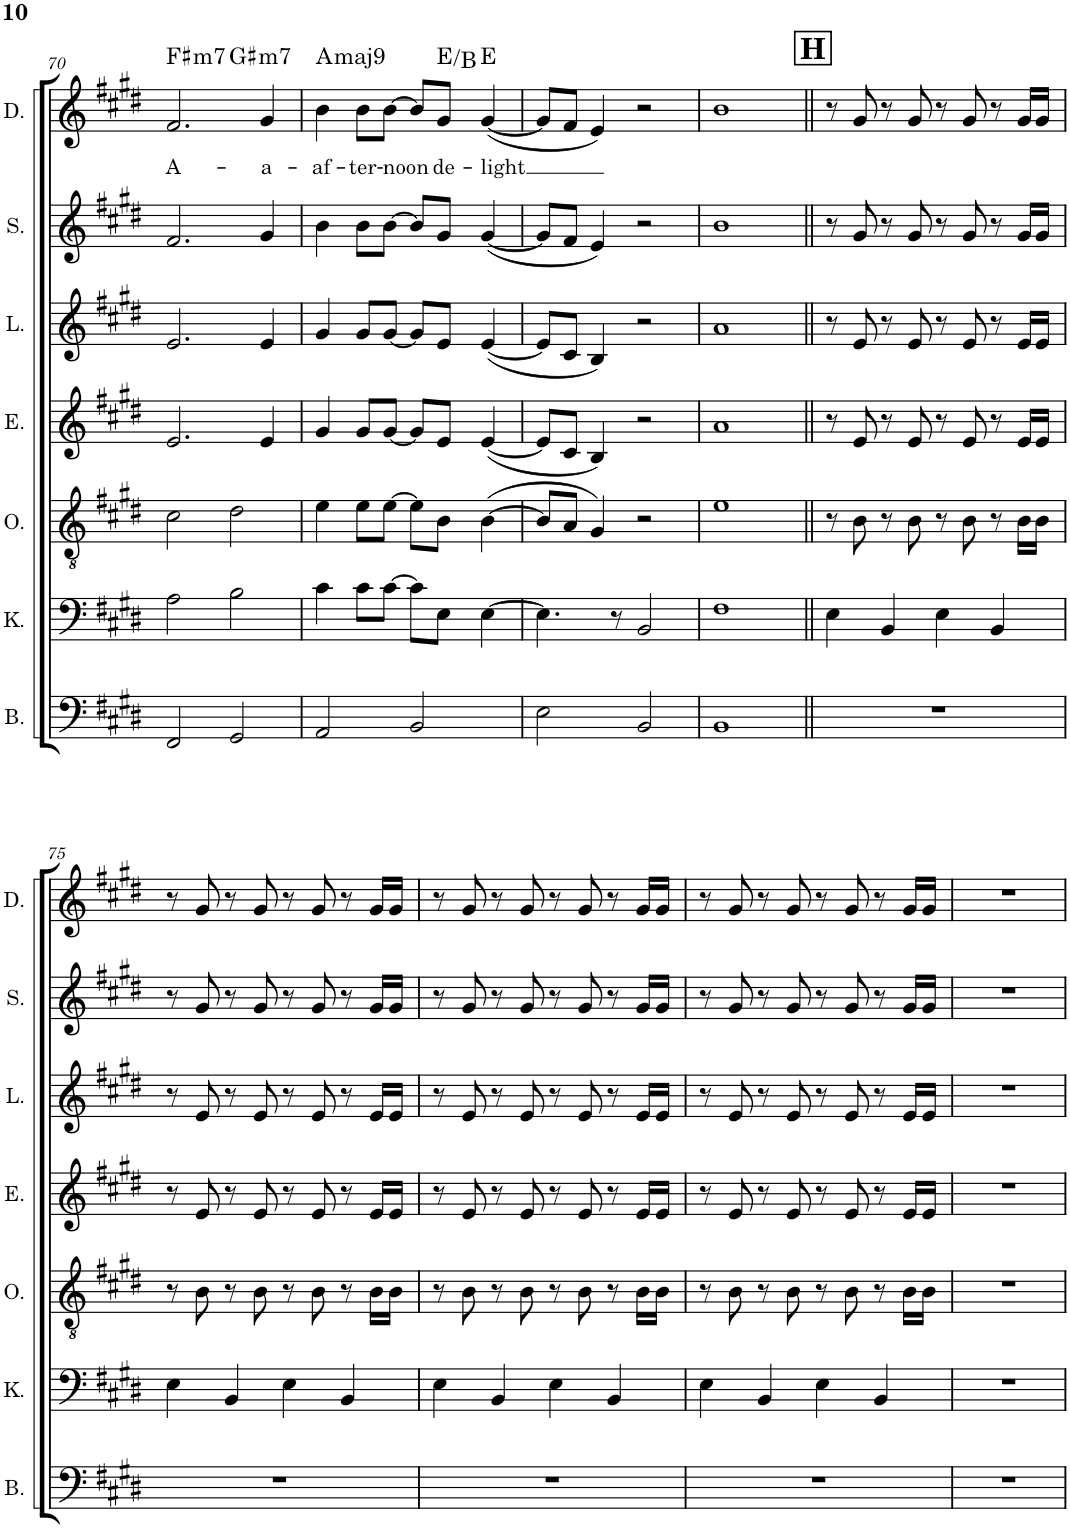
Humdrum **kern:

**kern	**kern	**kern	**kern	**kern	**kern	**kern	**text	**harte
*part7	*part6	*part5	*part4	*part3	*part2	*part1	*part1	*part1
*staff7	*staff6	*staff5	*staff4	*staff3	*staff2	*staff1	*staff1	*
*I"Bacon	*I"Kat	*I"Orwen	*I"Elisabet	*I"Libby	*I"Shakespeare	*I"Drake	*	*
*I'B.	*I'K.	*I'O.	*I'E.	*I'L.	*I'S.	*I'D.	*	*
!!LO:PB:g=z
*clefF4	*clefF4	*clefGv2	*clefG2	*clefG2	*clefG2	*clefG2	*	*
*k[f#c#g#d#]	*k[f#c#g#d#]	*k[f#c#g#d#]	*k[f#c#g#d#]	*k[f#c#g#d#]	*k[f#c#g#d#]	*k[f#c#g#d#]	*	*
*M2/2	*M2/2	*M2/2	*M2/2	*M2/2	*M2/2	*M2/2	*	*
*met(c|)	*met(c|)	*met(c|)	*met(c|)	*met(c|)	*met(c|)	*met(c|)	*	*
=70	=70	=70	=70	=70	=70	=70	=70	=70
!	!	!	!	!	!	!	!LO:LY:b	!LO:H:kt=m7
*	*	*	*	*	*	*^	*	*
2FF#/	2A\	2c#\	2.e/	2.e/	2.f#/	2.f#/	2ryy	A-	F#:min7
!	!	!	!	!	!	!	!	!	!LO:H:kt=m7
2GG#/	2B\	2d#\	.	.	.	.	2ryy	.	G#:min7
!	!	!	!	!	!	!	!	!LO:LY:b	!
.	.	.	4e/	4e/	4g#/	4g#/	.	-a-	.
=71	=71	=71	=71	=71	=71	=71	=71	=71	=71
!	!	!	!	!	!	!	!	!LO:LY:b	!LO:H:kt=maj9
*	*	*	*	*	*	*v	*v	*	*
2AA/	4c#\	4e\	4g#/	4g#/	4b\	4b\	-af-	A:maj9
!	!	!	!	!	!	!	!LO:LY:b	!
.	8c#\L	8e\L	8g#/L	8g#/L	8b\L	8b\L	-ter-	.
!	!	!	!	!	!	!	!LO:LY:b	!
.	[8c#\J	[8e\J	[8g#/J	[8g#/J	[8b\J	[8b\J	-noon	.
2BB/	8c#\L]	8e\L]	8g#/L]	8g#/L]	8b/L]	8b/L]	.	.
!	!	!	!	!	!	!	!LO:LY:b	!
.	8E\J	8B\J	8e/J	8e/J	8g#/J	8g#/J	de-	E:maj/5
!	!	!	!	!	!	!	!LO:LY:b	!
.	[4E\	([4B\	([4e/	([4e/	([4g#/	([4g#/	-light	E:maj
=72	=72	=72	=72	=72	=72	=72	=72	=72
2E\	4.E\]	8B/L]	8e/L]	8e/L]	8g#/L]	8g#/L]	.	.
.	.	8A/J	8c#/J	8c#/J	8f#/J	8f#/J	.	.
.	.	4G#/)	4B/)	4B/)	4e/)	4e/)	.	.
.	8r	.	.	.	.	.	.	.
2BB/	2BB/	2r	2r	2r	2r	2r	.	.
=73	=73	=73	=73	=73	=73	=73	=73	=73
1BB	1F#	1e	1a	1a	1b	1b	.	.
!!LO:REH:place=s1:a:B:cj:fs=14:t=H
=74||	=74||	=74||	=74||	=74||	=74||	=74||	=74||	=74||
1r	4E\	8r	8r	8r	8r	8r	.	.
.	.	8B\	8e/	8e/	8g#/	8g#/	.	.
.	4BB/	8r	8r	8r	8r	8r	.	.
.	.	8B\	8e/	8e/	8g#/	8g#/	.	.
.	4E\	8r	8r	8r	8r	8r	.	.
.	.	8B\	8e/	8e/	8g#/	8g#/	.	.
.	4BB/	8r	8r	8r	8r	8r	.	.
.	.	16B\LL	16e/LL	16e/LL	16g#/LL	16g#/LL	.	.
.	.	16B\JJ	16e/JJ	16e/JJ	16g#/JJ	16g#/JJ	.	.
!!LO:LB:g=z
=75	=75	=75	=75	=75	=75	=75	=75	=75
1r	4E\	8r	8r	8r	8r	8r	.	.
.	.	8B\	8e/	8e/	8g#/	8g#/	.	.
.	4BB/	8r	8r	8r	8r	8r	.	.
.	.	8B\	8e/	8e/	8g#/	8g#/	.	.
.	4E\	8r	8r	8r	8r	8r	.	.
.	.	8B\	8e/	8e/	8g#/	8g#/	.	.
.	4BB/	8r	8r	8r	8r	8r	.	.
.	.	16B\LL	16e/LL	16e/LL	16g#/LL	16g#/LL	.	.
.	.	16B\JJ	16e/JJ	16e/JJ	16g#/JJ	16g#/JJ	.	.
=76	=76	=76	=76	=76	=76	=76	=76	=76
1r	4E\	8r	8r	8r	8r	8r	.	.
.	.	8B\	8e/	8e/	8g#/	8g#/	.	.
.	4BB/	8r	8r	8r	8r	8r	.	.
.	.	8B\	8e/	8e/	8g#/	8g#/	.	.
.	4E\	8r	8r	8r	8r	8r	.	.
.	.	8B\	8e/	8e/	8g#/	8g#/	.	.
.	4BB/	8r	8r	8r	8r	8r	.	.
.	.	16B\LL	16e/LL	16e/LL	16g#/LL	16g#/LL	.	.
.	.	16B\JJ	16e/JJ	16e/JJ	16g#/JJ	16g#/JJ	.	.
=77	=77	=77	=77	=77	=77	=77	=77	=77
1r	4E\	8r	8r	8r	8r	8r	.	.
.	.	8B\	8e/	8e/	8g#/	8g#/	.	.
.	4BB/	8r	8r	8r	8r	8r	.	.
.	.	8B\	8e/	8e/	8g#/	8g#/	.	.
.	4E\	8r	8r	8r	8r	8r	.	.
.	.	8B\	8e/	8e/	8g#/	8g#/	.	.
.	4BB/	8r	8r	8r	8r	8r	.	.
.	.	16B\LL	16e/LL	16e/LL	16g#/LL	16g#/LL	.	.
.	.	16B\JJ	16e/JJ	16e/JJ	16g#/JJ	16g#/JJ	.	.
=78	=78	=78	=78	=78	=78	=78	=78	=78
1r	1r	1r	1r	1r	1r	1r	.	.
=	=	=	=	=	=	=	=	=
*-	*-	*-	*-	*-	*-	*-	*-	*-
